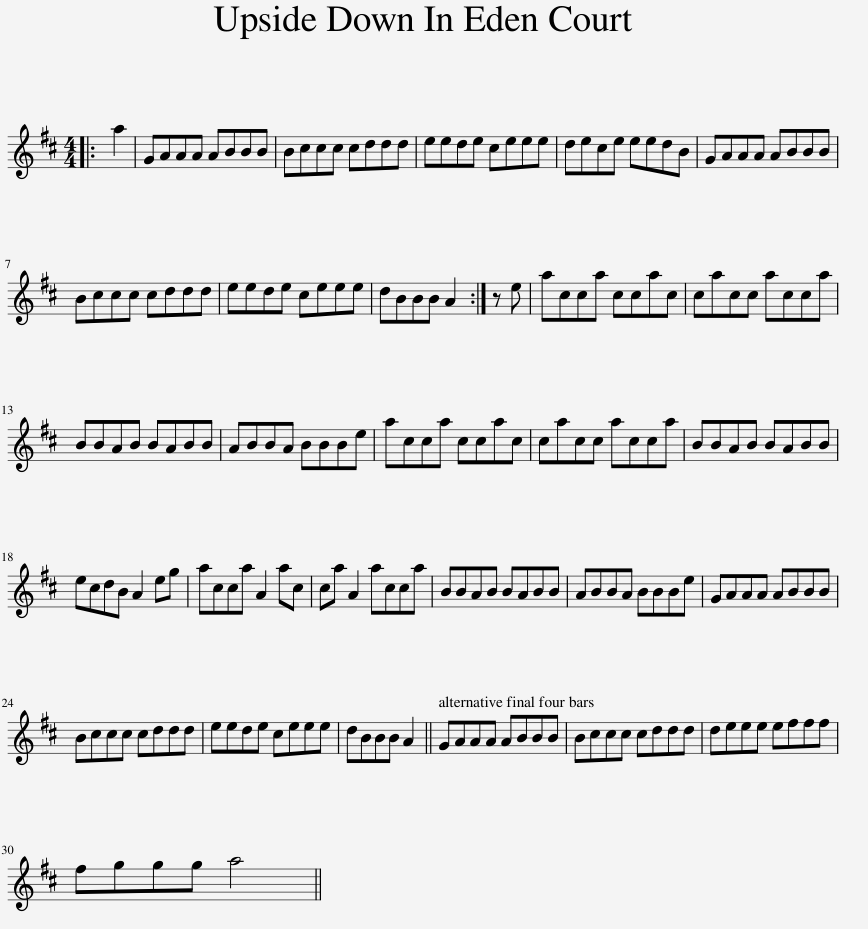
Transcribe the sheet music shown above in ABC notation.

X:1
L:1/8
M:4/4
I:linebreak $
K:D
V:1 treble
V:1
|: a2 | GAAA ABBB | Bccc cddd | eede ceee | dece eedB | %5
 GAAA ABBB |$ Bccc cddd | eede ceee | dBBB A2 :| z e | %10
 acca ccac | cacc acca |$ BBAB BABB | ABBA BBBe | acca ccac | %15
 cacc acca | BBAB BABB |$ ecdB A2 eg | acca A2 ac | ca A2 acca | %20
 BBAB BABB | ABBA BBBe | GAAA ABBB |$ Bccc cddd | eede ceee | %25
 dBBB A2 || GAAA ABBB | Bccc cddd | deee efff |$ fggg a4 || %30
